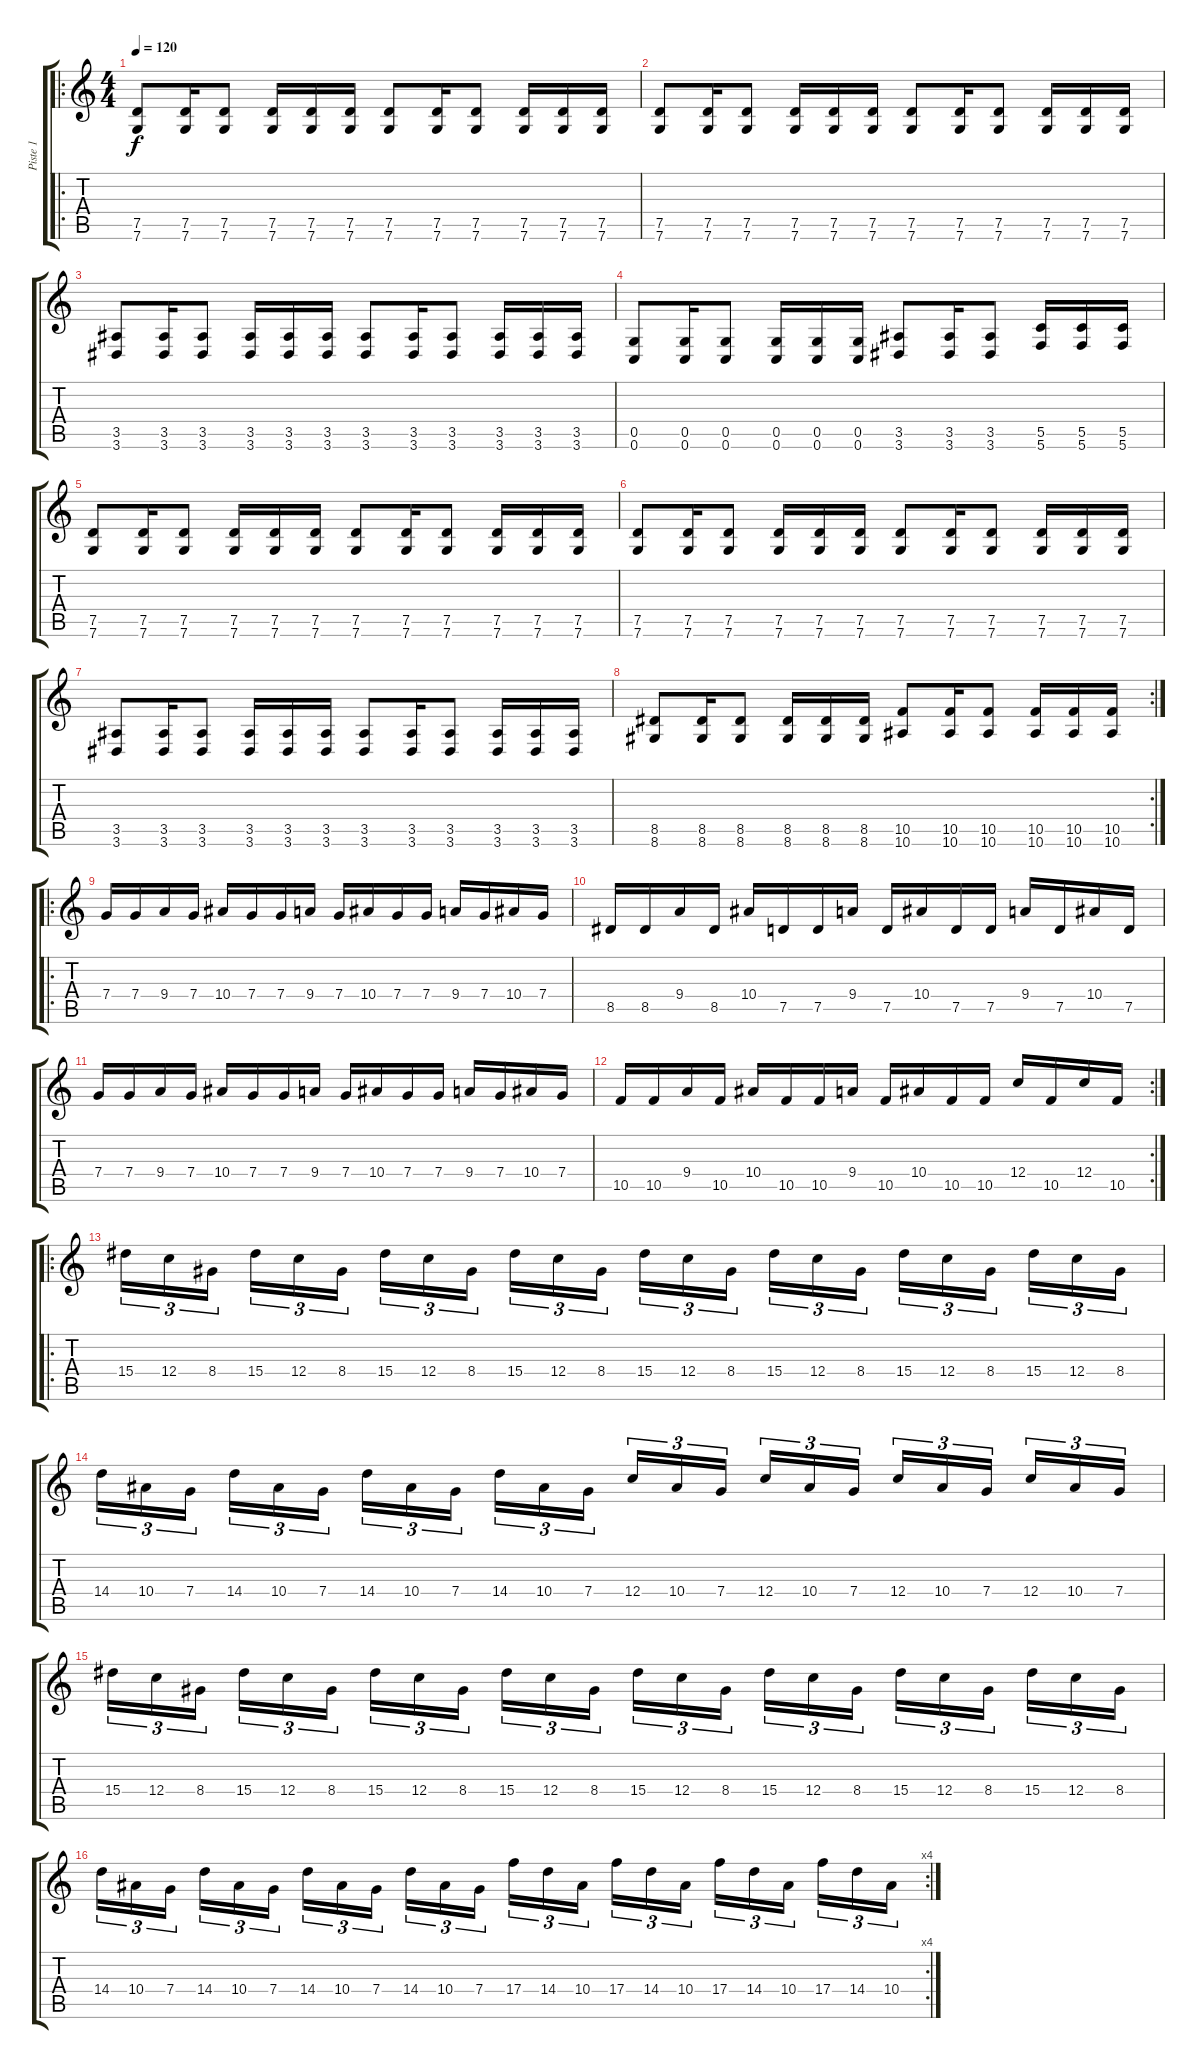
\track ("Piste 1" "Piste 1") {instrument distortionguitar}
\staff {score tabs}
\tuning (D4 A3 F3 C3 G2 C2) {hide}
\ro
\ts (4 4)
\tempo 120
\clef g2
\ks c
(7.5 7.6).8{dy f} (7.5 7.6).16 (7.5 7.6).8 (7.5 7.6).16 (7.5 7.6).16 (7.5 7.6).16 (7.5 7.6).8 (7.5 7.6).16 (7.5 7.6).8 (7.5 7.6).16 (7.5 7.6).16 (7.5 7.6).16 |
(7.5 7.6).8 (7.5 7.6).16 (7.5 7.6).8 (7.5 7.6).16 (7.5 7.6).16 (7.5 7.6).16 (7.5 7.6).8 (7.5 7.6).16 (7.5 7.6).8 (7.5 7.6).16 (7.5 7.6).16 (7.5 7.6).16 |
(3.5 3.6).8 (3.5 3.6).16 (3.5 3.6).8 (3.5 3.6).16 (3.5 3.6).16 (3.5 3.6).16 (3.5 3.6).8 (3.5 3.6).16 (3.5 3.6).8 (3.5 3.6).16 (3.5 3.6).16 (3.5 3.6).16 |
(0.5 0.6).8 (0.5 0.6).16 (0.5 0.6).8 (0.5 0.6).16 (0.5 0.6).16 (0.5 0.6).16 (3.5 3.6).8 (3.5 3.6).16 (3.5 3.6).8 (5.5 5.6).16 (5.5 5.6).16 (5.5 5.6).16 |
(7.5 7.6).8 (7.5 7.6).16 (7.5 7.6).8 (7.5 7.6).16 (7.5 7.6).16 (7.5 7.6).16 (7.5 7.6).8 (7.5 7.6).16 (7.5 7.6).8 (7.5 7.6).16 (7.5 7.6).16 (7.5 7.6).16 |
(7.5 7.6).8 (7.5 7.6).16 (7.5 7.6).8 (7.5 7.6).16 (7.5 7.6).16 (7.5 7.6).16 (7.5 7.6).8 (7.5 7.6).16 (7.5 7.6).8 (7.5 7.6).16 (7.5 7.6).16 (7.5 7.6).16 |
(3.5 3.6).8 (3.5 3.6).16 (3.5 3.6).8 (3.5 3.6).16 (3.5 3.6).16 (3.5 3.6).16 (3.5 3.6).8 (3.5 3.6).16 (3.5 3.6).8 (3.5 3.6).16 (3.5 3.6).16 (3.5 3.6).16 |
\rc 2
(8.5 8.6).8 (8.5 8.6).16 (8.5 8.6).8 (8.5 8.6).16 (8.5 8.6).16 (8.5 8.6).16 (10.5 10.6).8 (10.5 10.6).16 (10.5 10.6).8 (10.5 10.6).16 (10.5 10.6).16 (10.5 10.6).16 |
\ro
7.4.16 7.4.16 9.4.16 7.4.16 10.4.16 7.4.16 7.4.16 9.4.16 7.4.16 10.4.16 7.4.16 7.4.16 9.4.16 7.4.16 10.4.16 7.4.16 |
8.5.16 8.5.16 9.4.16 8.5.16 10.4.16 7.5.16 7.5.16 9.4.16 7.5.16 10.4.16 7.5.16 7.5.16 9.4.16 7.5.16 10.4.16 7.5.16 |
7.4.16 7.4.16 9.4.16 7.4.16 10.4.16 7.4.16 7.4.16 9.4.16 7.4.16 10.4.16 7.4.16 7.4.16 9.4.16 7.4.16 10.4.16 7.4.16 |
\rc 2
10.5.16 10.5.16 9.4.16 10.5.16 10.4.16 10.5.16 10.5.16 9.4.16 10.5.16 10.4.16 10.5.16 10.5.16 12.4.16 10.5.16 12.4.16 10.5.16 |
\ro
15.4.16{tu (3 2)} 12.4.16{tu (3 2)} 8.4.16{tu (3 2) beam splitsecondary} 15.4.16{tu (3 2)} 12.4.16{tu (3 2)} 8.4.16{tu (3 2)} 15.4.16{tu (3 2)} 12.4.16{tu (3 2)} 8.4.16{tu (3 2) beam splitsecondary} 15.4.16{tu (3 2)} 12.4.16{tu (3 2)} 8.4.16{tu (3 2)} 15.4.16{tu (3 2)} 12.4.16{tu (3 2)} 8.4.16{tu (3 2) beam splitsecondary} 15.4.16{tu (3 2)} 12.4.16{tu (3 2)} 8.4.16{tu (3 2)} 15.4.16{tu (3 2)} 12.4.16{tu (3 2)} 8.4.16{tu (3 2) beam splitsecondary} 15.4.16{tu (3 2)} 12.4.16{tu (3 2)} 8.4.16{tu (3 2)} |
14.4.16{tu (3 2)} 10.4.16{tu (3 2)} 7.4.16{tu (3 2) beam splitsecondary} 14.4.16{tu (3 2)} 10.4.16{tu (3 2)} 7.4.16{tu (3 2)} 14.4.16{tu (3 2)} 10.4.16{tu (3 2)} 7.4.16{tu (3 2) beam splitsecondary} 14.4.16{tu (3 2)} 10.4.16{tu (3 2)} 7.4.16{tu (3 2)} 12.4.16{tu (3 2)} 10.4.16{tu (3 2)} 7.4.16{tu (3 2) beam splitsecondary} 12.4.16{tu (3 2)} 10.4.16{tu (3 2)} 7.4.16{tu (3 2)} 12.4.16{tu (3 2)} 10.4.16{tu (3 2)} 7.4.16{tu (3 2) beam splitsecondary} 12.4.16{tu (3 2)} 10.4.16{tu (3 2)} 7.4.16{tu (3 2)} |
15.4.16{tu (3 2)} 12.4.16{tu (3 2)} 8.4.16{tu (3 2) beam splitsecondary} 15.4.16{tu (3 2)} 12.4.16{tu (3 2)} 8.4.16{tu (3 2)} 15.4.16{tu (3 2)} 12.4.16{tu (3 2)} 8.4.16{tu (3 2) beam splitsecondary} 15.4.16{tu (3 2)} 12.4.16{tu (3 2)} 8.4.16{tu (3 2)} 15.4.16{tu (3 2)} 12.4.16{tu (3 2)} 8.4.16{tu (3 2) beam splitsecondary} 15.4.16{tu (3 2)} 12.4.16{tu (3 2)} 8.4.16{tu (3 2)} 15.4.16{tu (3 2)} 12.4.16{tu (3 2)} 8.4.16{tu (3 2) beam splitsecondary} 15.4.16{tu (3 2)} 12.4.16{tu (3 2)} 8.4.16{tu (3 2)} |
\rc 4
14.4.16{tu (3 2)} 10.4.16{tu (3 2)} 7.4.16{tu (3 2) beam splitsecondary} 14.4.16{tu (3 2)} 10.4.16{tu (3 2)} 7.4.16{tu (3 2)} 14.4.16{tu (3 2)} 10.4.16{tu (3 2)} 7.4.16{tu (3 2) beam splitsecondary} 14.4.16{tu (3 2)} 10.4.16{tu (3 2)} 7.4.16{tu (3 2)} 17.4.16{tu (3 2)} 14.4.16{tu (3 2)} 10.4.16{tu (3 2) beam splitsecondary} 17.4.16{tu (3 2)} 14.4.16{tu (3 2)} 10.4.16{tu (3 2)} 17.4.16{tu (3 2)} 14.4.16{tu (3 2)} 10.4.16{tu (3 2) beam splitsecondary} 17.4.16{tu (3 2)} 14.4.16{tu (3 2)} 10.4.16{tu (3 2)}
